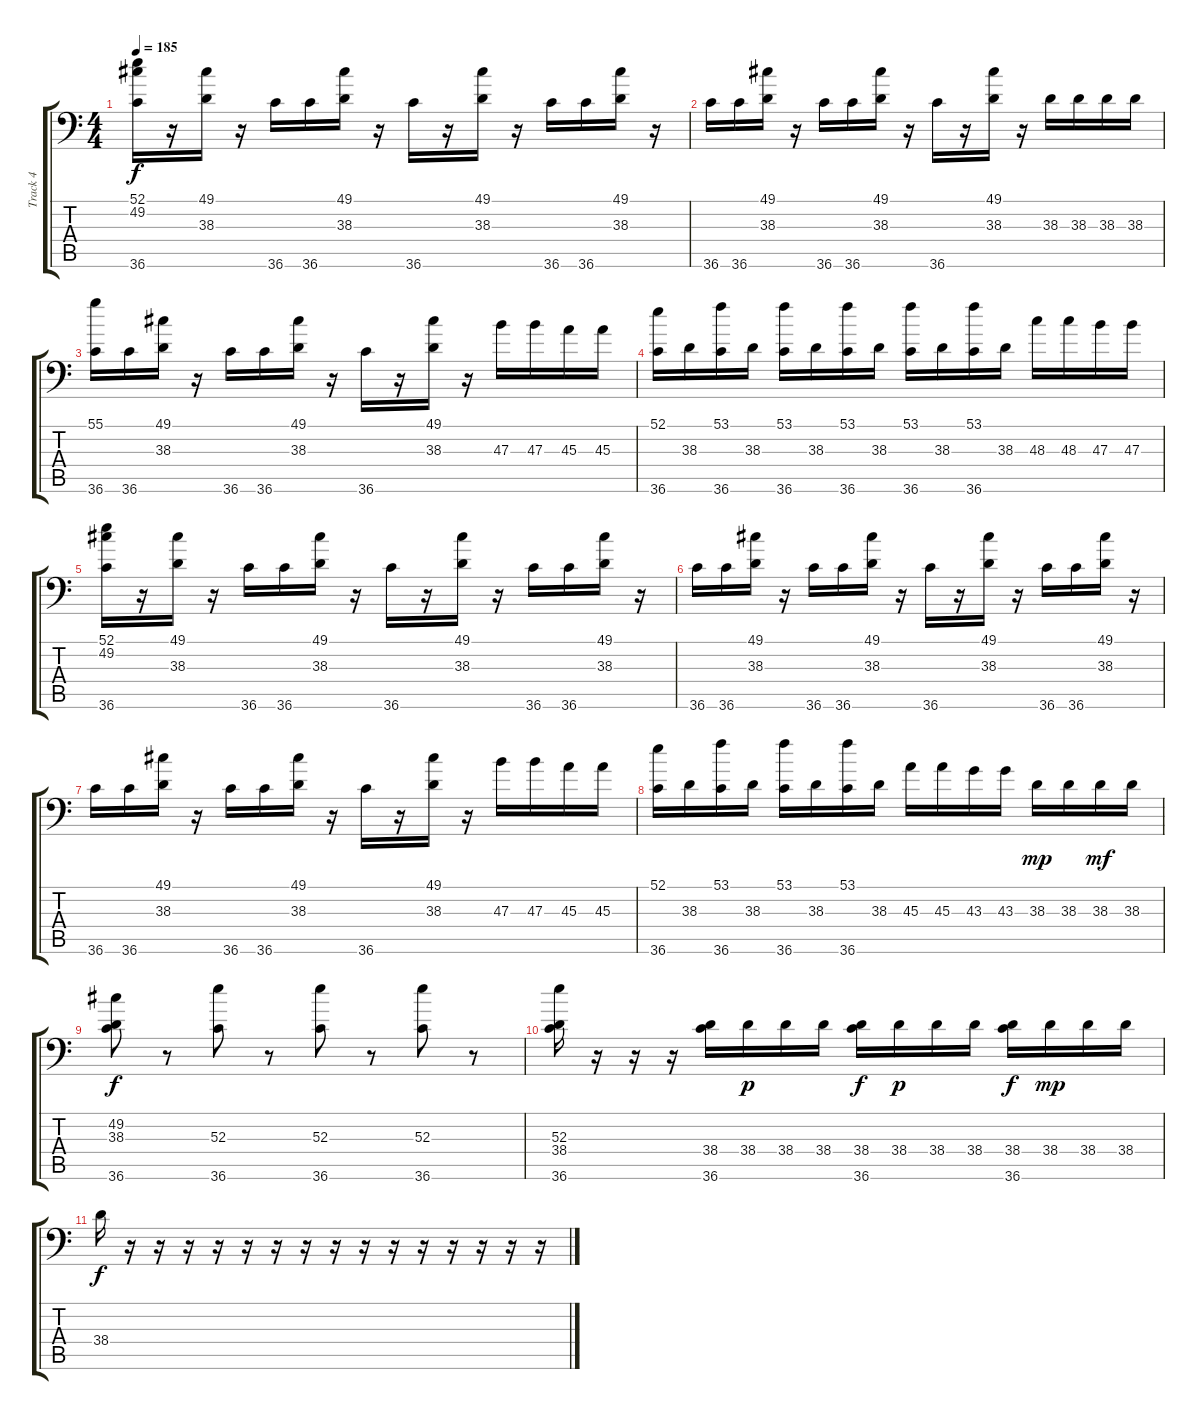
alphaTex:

\track ("Track 4" "Track 4") {instrument acousticgrandpiano}
\staff {score tabs}
\tuning (C-1 C-1 C-1 C-1 C-1 C-1) {hide}
\ts (4 4)
\tempo 185
\clef f4
\ks c
(52.1 49.2 36.6).16{dy f} r.16 (49.1 38.3).16 r.16 36.6.16 36.6.16 (49.1 38.3).16 r.16 36.6.16 r.16 (49.1 38.3).16 r.16 36.6.16 36.6.16 (49.1 38.3).16 r.16 |
36.6.16 36.6.16 (49.1 38.3).16 r.16 36.6.16 36.6.16 (49.1 38.3).16 r.16 36.6.16 r.16 (49.1 38.3).16 r.16 38.3.16 38.3.16 38.3.16 38.3.16 |
(55.1 36.6).16 36.6.16 (49.1 38.3).16 r.16 36.6.16 36.6.16 (49.1 38.3).16 r.16 36.6.16 r.16 (49.1 38.3).16 r.16 47.3.16 47.3.16 45.3.16 45.3.16 |
(52.1 36.6).16 38.3.16 (53.1 36.6).16 38.3.16 (53.1 36.6).16 38.3.16 (53.1 36.6).16 38.3.16 (53.1 36.6).16 38.3.16 (53.1 36.6).16 38.3.16 48.3.16 48.3.16 47.3.16 47.3.16 |
(52.1 49.2 36.6).16 r.16 (49.1 38.3).16 r.16 36.6.16 36.6.16 (49.1 38.3).16 r.16 36.6.16 r.16 (49.1 38.3).16 r.16 36.6.16 36.6.16 (49.1 38.3).16 r.16 |
36.6.16 36.6.16 (49.1 38.3).16 r.16 36.6.16 36.6.16 (49.1 38.3).16 r.16 36.6.16 r.16 (49.1 38.3).16 r.16 36.6.16 36.6.16 (49.1 38.3).16 r.16 |
36.6.16 36.6.16 (49.1 38.3).16 r.16 36.6.16 36.6.16 (49.1 38.3).16 r.16 36.6.16 r.16 (49.1 38.3).16 r.16 47.3.16 47.3.16 45.3.16 45.3.16 |
(52.1 36.6).16 38.3.16 (53.1 36.6).16 38.3.16 (53.1 36.6).16 38.3.16 (53.1 36.6).16 38.3.16 45.3.16 45.3.16 43.3.16 43.3.16 38.3.16{dy mp} 38.3.16 38.3.16{dy mf} 38.3.16 |
(49.2 38.3 36.6).8{dy f} r.8 (52.3 36.6).8 r.8 (52.3 36.6).8 r.8 (52.3 36.6).8 r.8 |
(52.3 38.4 36.6).16 r.16 r.16 r.16 (38.4 36.6).16 38.4.16{dy p} 38.4.16 38.4.16 (38.4 36.6).16{dy f} 38.4.16{dy p} 38.4.16 38.4.16 (38.4 36.6).16{dy f} 38.4.16{dy mp} 38.4.16 38.4.16 |
38.4.16{dy f} r.16 r.16 r.16 r.16 r.16 r.16 r.16 r.16 r.16 r.16 r.16 r.16 r.16 r.16 r.16
